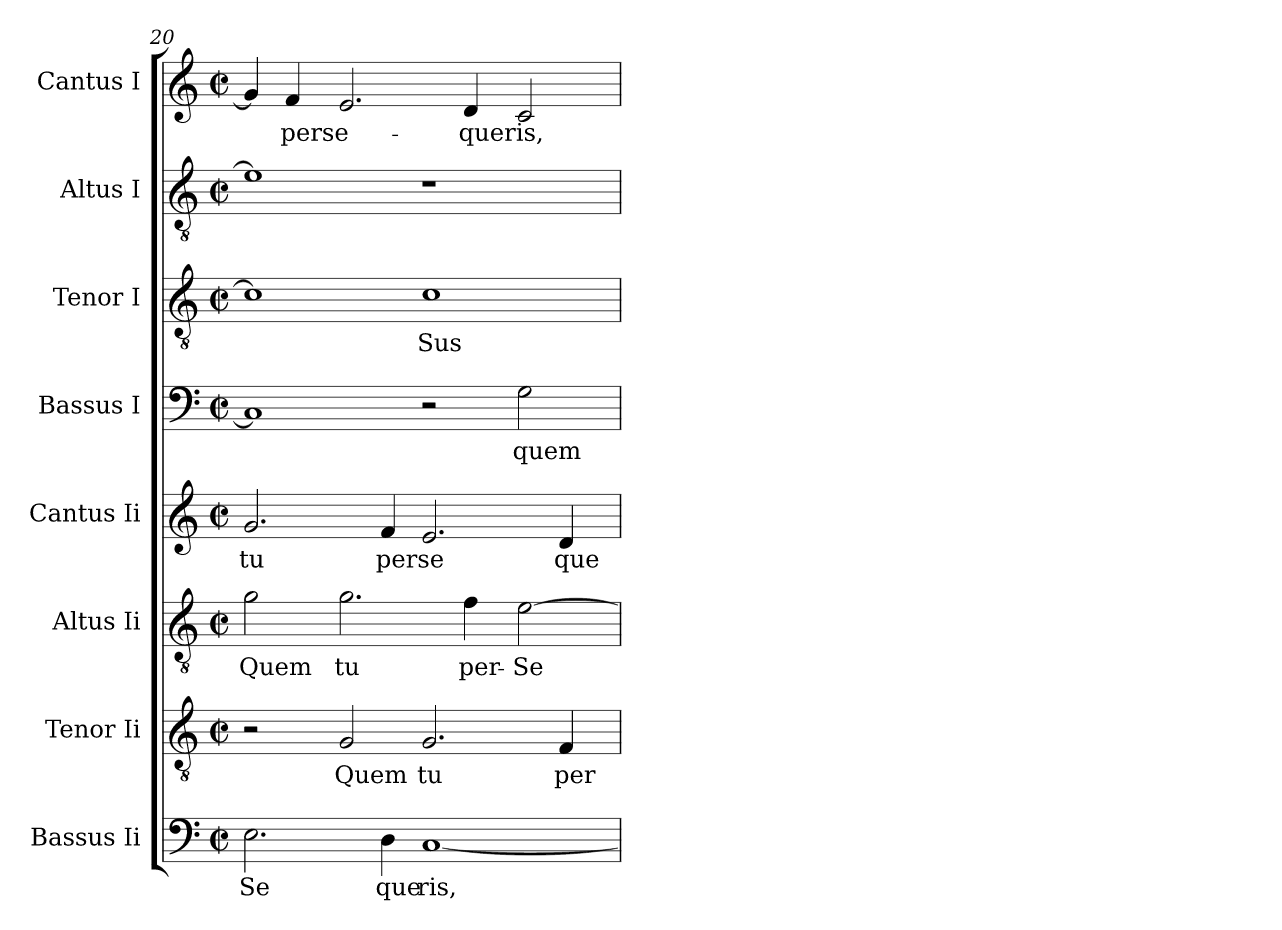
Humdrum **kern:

**kern	**text	**kern	**text	**kern	**text	**kern	**text	**kern	**text	**kern	**text	**kern	**kern	**text
*part8	*part8	*part7	*part7	*part6	*part6	*part5	*part5	*part4	*part4	*part3	*part3	*part2	*part1	*part1
*staff8	*staff8	*staff7	*staff7	*staff6	*staff6	*staff5	*staff5	*staff4	*staff4	*staff3	*staff3	*staff2	*staff1	*staff1
*I"Bassus Ii	*	*I"Tenor Ii	*	*I"Altus Ii	*	*I"Cantus Ii	*	*I"Bassus I	*	*I"Tenor I	*	*I"Altus I	*I"Cantus I	*
!!LO:LB:g=z
*clefF4	*	*clefGv2	*	*clefGv2	*	*clefG2	*	*clefF4	*	*clefGv2	*	*clefGv2	*clefG2	*
*M2/2	*	*M2/2	*	*M2/2	*	*M2/2	*	*M2/2	*	*M2/2	*	*M2/2	*M2/2	*
*met(c|)	*	*met(c|)	*	*met(c|)	*	*met(c|)	*	*met(c|)	*	*met(c|)	*	*met(c|)	*met(c|)	*
=20	=20	=20	=20	=20	=20	=20	=20	=20	=20	=20	=20	=20	=20	=20
!	!LO:LY:b:cj	!	!	!	!LO:LY:b:cj	!	!LO:LY:b:cj	!	!	!	!	!	!	!
*	*	*	*	*	*	*	*	*	*	*^	*	*	*	*
2.E\	-Se	2r	.	2g\	Quem	2.g/	tu	1C]	.	1c]	4ryy	.	1e]	4g/]	.
!	!	!	!	!	!	!	!	!	!	!	!	!	!	!	!LO:LY:b:cj
.	.	.	.	.	.	.	.	.	.	.	16.ryy	.	.	4f/	perse-
.	.	.	.	.	.	.	.	.	.	.	1ryy	.	.	.	.
!	!	!	!LO:LY:b:cj	!	!LO:LY:b:cj	!	!	!	!	!	!	!	!	!	!
.	.	2G/	Quem	2.g\	tu	.	.	.	.	.	.	.	.	2.e/	.
!	!LO:LY:b:cj	!	!	!	!	!	!LO:LY:b:cj	!	!	!	!	!	!	!	!
4D\	que	.	.	.	.	4f/	perse	.	.	.	.	.	.	.	.
!	!LO:LY:b:cj	!	!LO:LY:b:cj	!	!	!	!	!	!	!	!	!LO:LY:b:cj	!	!	!
[<1C	ris,	2.G/	tu	.	.	2.e/	.	2r	.	1c	.	Sus	1r	.	.
!	!	!	!	!	!LO:LY:b:cj	!	!	!	!	!	!	!	!	!	!LO:LY:b:cj
.	.	.	.	4f\	per-	.	.	.	.	.	.	.	.	4d/	-queris,
.	.	.	.	.	.	.	.	.	.	.	2ryy	.	.	.	.
!	!	!	!	!	!LO:LY:b:cj	!	!	!	!LO:LY:b:cj	!	!	!	!	!	!
.	.	.	.	[>2e\	-Se-	.	.	2G\	quem	.	.	.	.	2c/	.
!	!	!	!LO:LY:b:cj	!	!	!	!LO:LY:b:cj	!	!	!	!	!	!	!	!
.	.	4F/	per-	.	.	4d/	que	.	.	.	.	.	.	.	.
.	.	.	.	.	.	.	.	.	.	.	8ryy	.	.	.	.
.	.	.	.	.	.	.	.	.	.	.	32ryy	.	.	.	.
*	*	*	*	*	*	*	*	*	*	*v	*v	*	*	*	*
=	=	=	=	=	=	=	=	=	=	=	=	=	=	=
*-	*-	*-	*-	*-	*-	*-	*-	*-	*-	*-	*-	*-	*-	*-
